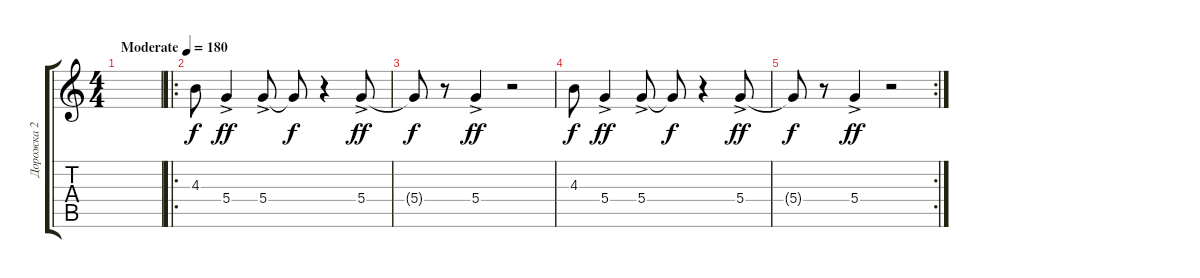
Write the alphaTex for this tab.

\track ("Дорожка 2" "Дорожка 2") {instrument acousticguitarsteel}
\staff {score tabs}
\tuning (E4 B3 G3 D3 A2 E2) {hide}
\ts (4 4)
\tempo (180 "Moderate")
\clef g2
\ks c
|
\ro
4.3.8 5.4{ac}.4{dy ff} 5.4{ac}.8 5.4{t}.8{dy f} r.4 5.4{ac}.8{dy ff} |
5.4{t}.8{dy f} r.8 5.4{ac}.4{dy ff} r.2 |
4.3.8{dy f} 5.4{ac}.4{dy ff} 5.4{ac}.8 5.4{t}.8{dy f} r.4 5.4{ac}.8{dy ff} |
\rc 2
5.4{t}.8{dy f} r.8 5.4{ac}.4{dy ff} r.2
